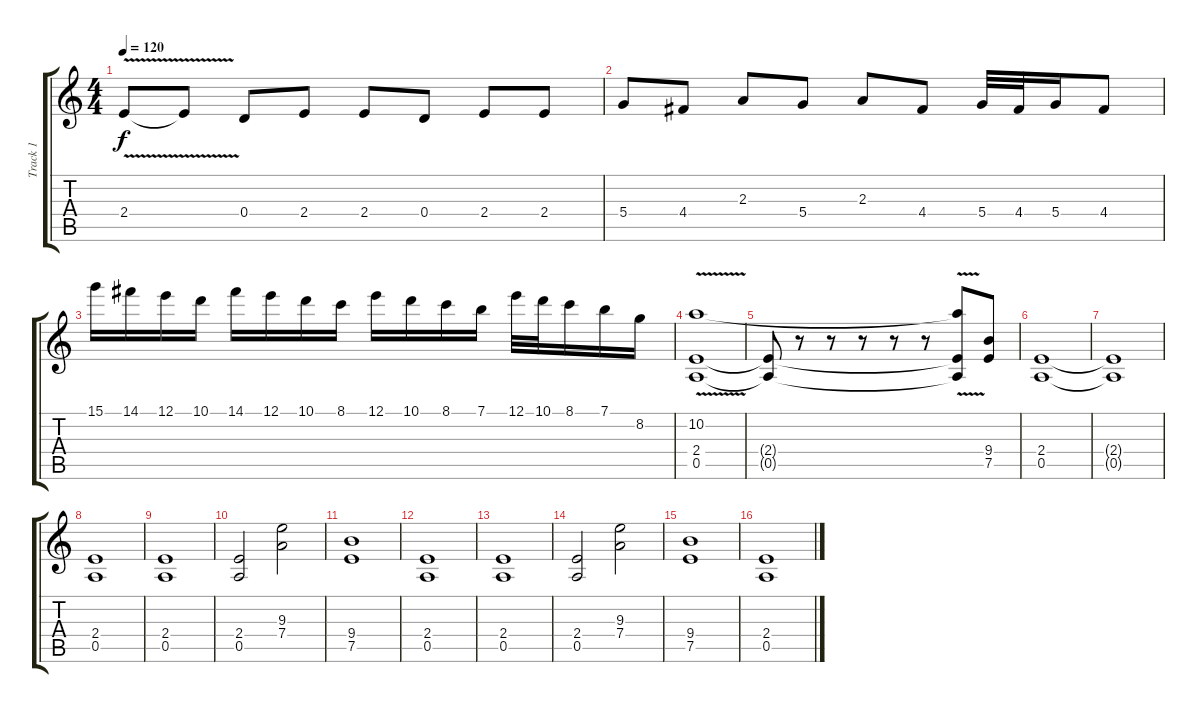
\track ("Track 1" "Track 1") {instrument distortionguitar}
\staff {score tabs}
\tuning (E4 B3 G3 D3 A2 E2) {hide}
\ts (4 4)
\tempo 120
\clef g2
\ks c
2.4{v}.8{dy f} 2.4{t}.8 0.4.8 2.4.8 2.4.8 0.4.8 2.4.8 2.4.8 |
5.4.8 4.4.8 2.3.8 5.4.8 2.3.8 4.4.8 5.4.32 4.4.32 5.4.16 4.4.8 |
15.1.16 14.1.16 12.1.16 10.1.16 14.1.16 12.1.16 10.1.16 8.1.16 12.1.16 10.1.16 8.1.16 7.1.16 12.1.32 10.1.32 8.1.16 7.1.16 8.2.16 |
(10.2{v} 2.4 0.5).1 |
(2.4{t} 0.5{t}).8 r.8 r.8 r.8 r.8 r.8 (10.2{t} 2.4{t} 0.5{t}).8 (9.4 7.5).8 |
(2.4 0.5).1 |
(2.4{t} 0.5{t}).1 |
(2.4 0.5).1 |
(2.4 0.5).1 |
(2.4 0.5).2 (9.3 7.4).2 |
(9.4 7.5).1 |
(2.4 0.5).1 |
(2.4 0.5).1 |
(2.4 0.5).2 (9.3 7.4).2 |
(9.4 7.5).1 |
(2.4 0.5).1
